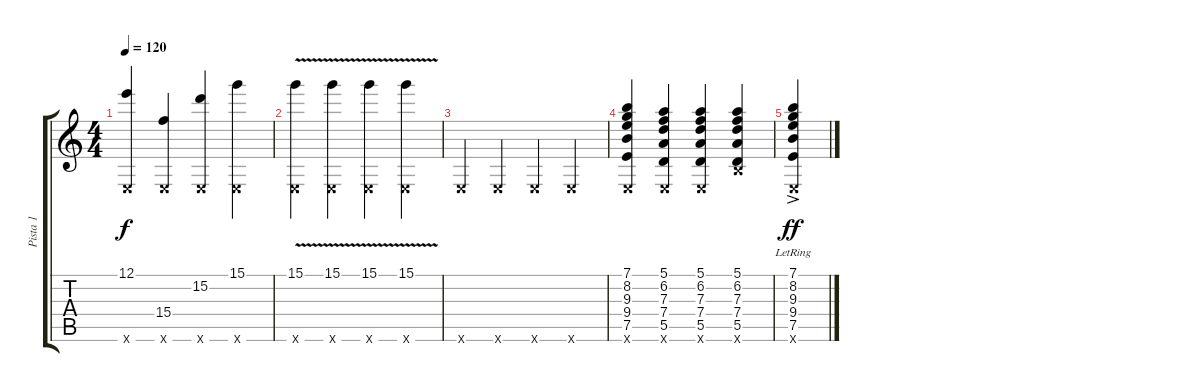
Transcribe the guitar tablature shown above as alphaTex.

\track ("Pista 1" "Pista 1") {instrument electricguitarjazz}
\staff {score tabs}
\tuning (E4 B3 G3 D3 A2 E2) {hide}
\ts (4 4)
\tempo 120
\clef g2
\ks c
(12.1 0.6{x}).4{dy f} (15.4 0.6{x}).4 (15.2 0.6{x}).4 (15.1 0.6{x}).4 |
(15.1{v} 0.6{x}).4 (15.1{v} 0.6{x}).4 (15.1{v} 0.6{x}).4 (15.1{v} 0.6{x}).4 |
0.6{x}.4 0.6{x}.4 0.6{x}.4 0.6{x}.4 |
(7.1 8.2 9.3 9.4 7.5 0.6{x}).4 (5.1 6.2 7.3 7.4 5.5 0.6{x}).4 (5.1 6.2 7.3 7.4 5.5 0.6{x}).4 (5.1 6.2 7.3 7.4 5.5 7.6{x}).4 |
(7.1{ac lr} 8.2{ac lr} 9.3{ac lr} 9.4{ac lr} 7.5{ac lr} 0.6{ac x}).4{dy ff}
